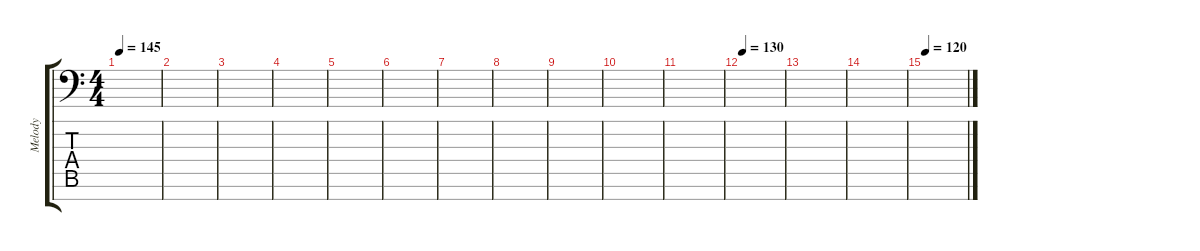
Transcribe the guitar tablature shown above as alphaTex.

\track ("Melody" "Melody") {instrument overdrivenguitar}
\staff {score tabs}
\tuning (E4 B3 G3 D3 A2 E2 C-1) {hide}
\ts (4 4)
\tempo 145
\clef f4
\ks c
|
|
|
|
|
|
|
|
|
|
|
\tempo 130
|
|
|
\tempo 120
